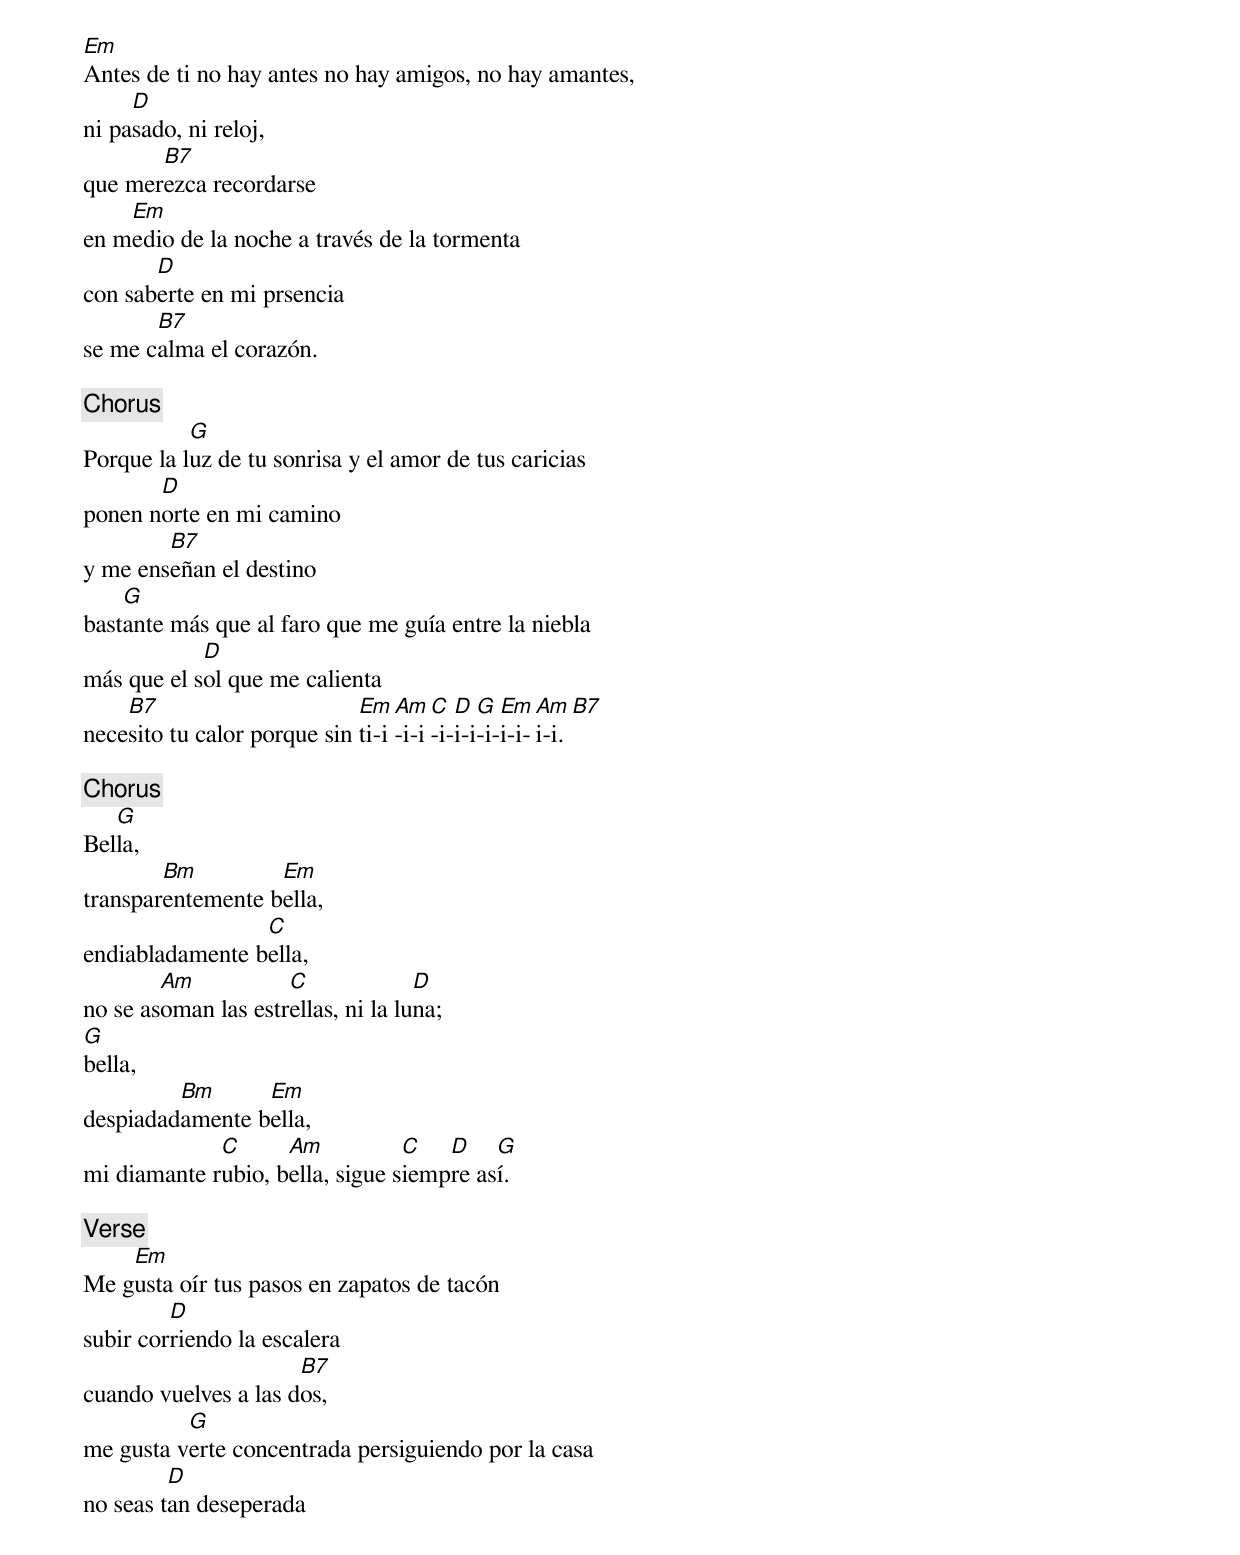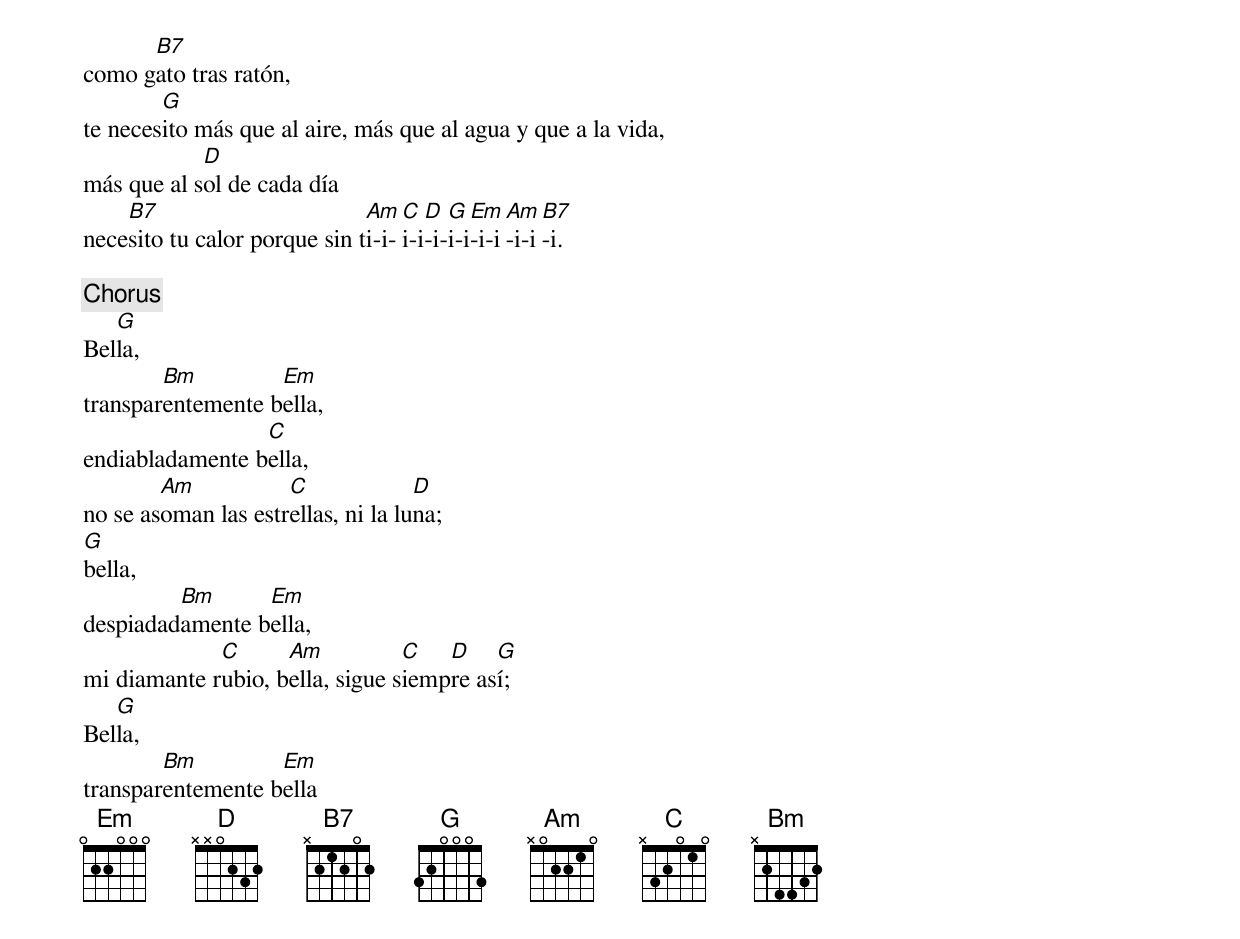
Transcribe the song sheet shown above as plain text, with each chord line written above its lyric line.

Em
Antes de ti no hay antes no hay amigos, no hay amantes,
     D
ni pasado, ni reloj,
       B7
que merezca recordarse
    Em
en medio de la noche a través de la tormenta
       D
con saberte en mi prsencia
       B7
se me calma el corazón.

[Chorus]
           G
Porque la luz de tu sonrisa y el amor de tus caricias
       D
ponen norte en mi camino
        B7
y me enseñan el destino
    G
bastante más que al faro que me guía entre la niebla
            D
más que el sol que me calienta
    B7                       Em  Am  C  D  G  Em  Am  B7
necesito tu calor porque sin ti-i-i-i-i-i-i-i-i-i-i-i.

[Chorus]
   G
Bella,
        Bm         Em
transparentemente bella,
                 C
endiabladamente bella,
        Am           C              D
no se asoman las estrellas, ni la luna;
G
bella,
         Bm      Em
despiadadamente bella,
             C      Am           C   D    G
mi diamante rubio, bella, sigue siempre así.

[Verse]
    Em
Me gusta oír tus pasos en zapatos de tacón
         D
subir corriendo la escalera
                      B7
cuando vuelves a las dos,
          G
me gusta verte concentrada persiguiendo por la casa
         D
no seas tan deseperada
      B7
como gato tras ratón,
        G
te necesito más que al aire, más que al agua y que a la vida,
            D
más que al sol de cada día
    B7                        Am  C  D  G  Em  Am  B7
necesito tu calor porque sin ti-i-i-i-i-i-i-i-i-i-i-i.

[Chorus]
   G
Bella,
        Bm         Em
transparentemente bella,
                 C
endiabladamente bella,
        Am           C              D
no se asoman las estrellas, ni la luna;
G
bella,
         Bm      Em
despiadadamente bella,
             C      Am           C   D    G
mi diamante rubio, bella, sigue siempre así;
   G
Bella,
        Bm         Em
transparentemente bella
